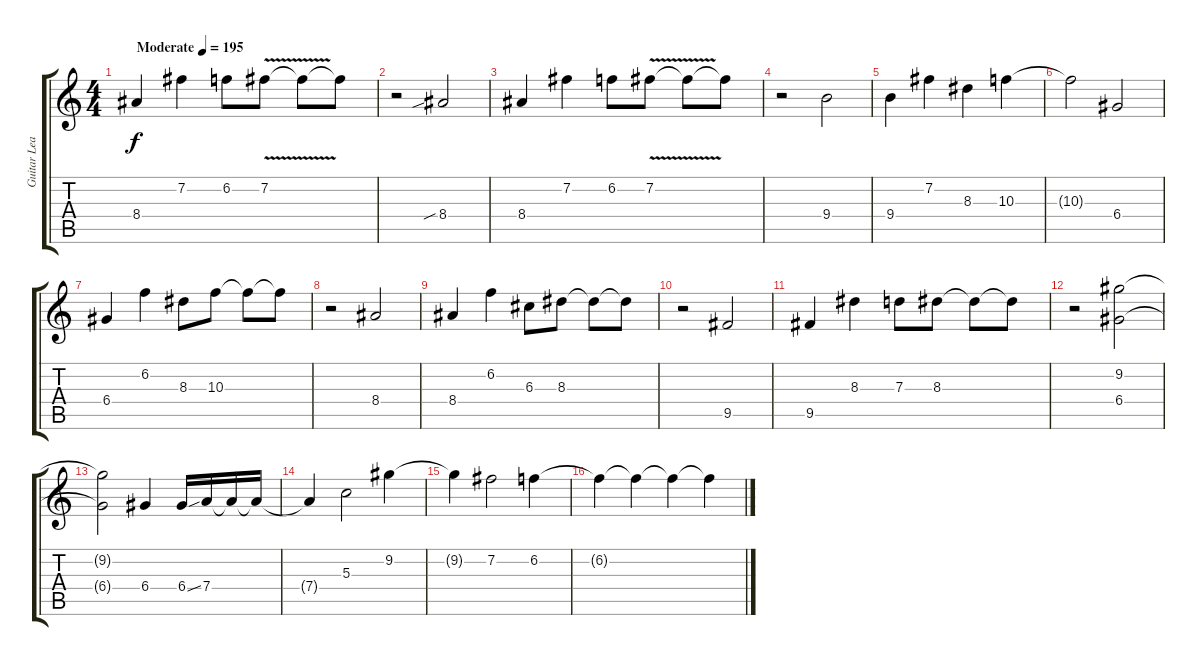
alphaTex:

\track ("Guitar Lead" "Guitar Lea") {instrument acousticguitarsteel}
\staff {score tabs}
\tuning (E4 B3 G3 D3 A2 E2) {hide}
\ts (4 4)
\tempo (195 "Moderate")
\clef g2
\ks c
8.4.4{dy f instrument acousticguitarsteel} 7.2.4 6.2.8 7.2{v}.8 7.2{t}.8 7.2{t}.8 |
r.2 8.4{sib}.2 |
8.4.4 7.2.4 6.2.8 7.2{v}.8 7.2{t}.8 7.2{t}.8 |
r.2 9.4.2 |
9.4.4 7.2.4 8.3.4 10.3.4 |
10.3{t}.2 6.4.2 |
6.4.4 6.2.4 8.3.8 10.3.8 10.3{t}.8 10.3{t}.8 |
r.2 8.4.2 |
8.4.4 6.2.4 6.3.8 8.3.8 8.3{t}.8 8.3{t}.8 |
r.2 9.5.2 |
9.5.4 8.3.4 7.3.8 8.3.8 8.3{t}.8 8.3{t}.8 |
r.2 (9.2 6.4).2 |
(9.2{t} 6.4{t}).2 6.4.4 6.4{ss}.16 7.4.16 7.4{t}.16 7.4{t}.16 |
7.4{t}.4 5.3.2 9.2.4 |
9.2{t}.4 7.2.2 6.2.4 |
6.2{t}.4 6.2{t}.4 6.2{t}.4 6.2{t}.4
